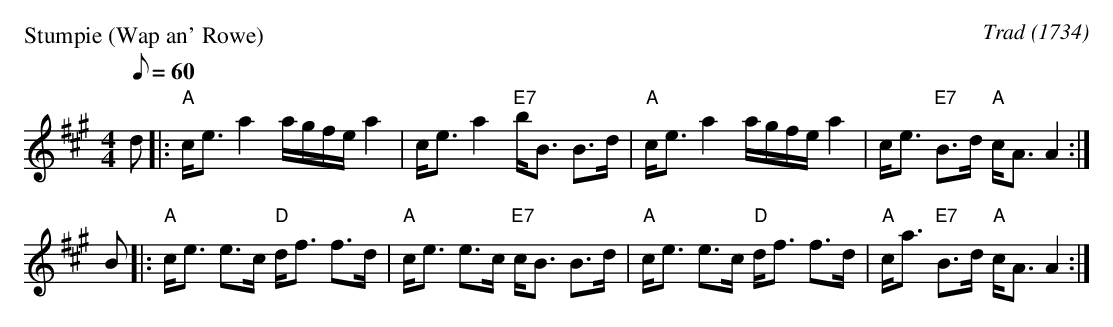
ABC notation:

X:1
P: Stumpie (Wap an' Rowe)
O: Trad (1734)
M: 4/4
L: 1/8
Q:60
K: A
d |: "A"c<e a2 a/g/f/e/ a2 | c<e a2  "E7"b<B B>d | "A"c<e a2 a/g/f/e/ a2 | c<e "E7"B>d "A"c<A A2 :|
B |: "A"c<e e>c "D"d<f f>d | "A"c<e e>c "E7"c<B B>d | "A"c<e e>c "D"d<f f>d | "A"c<a "E7"B>d "A"c<A A2 :|
